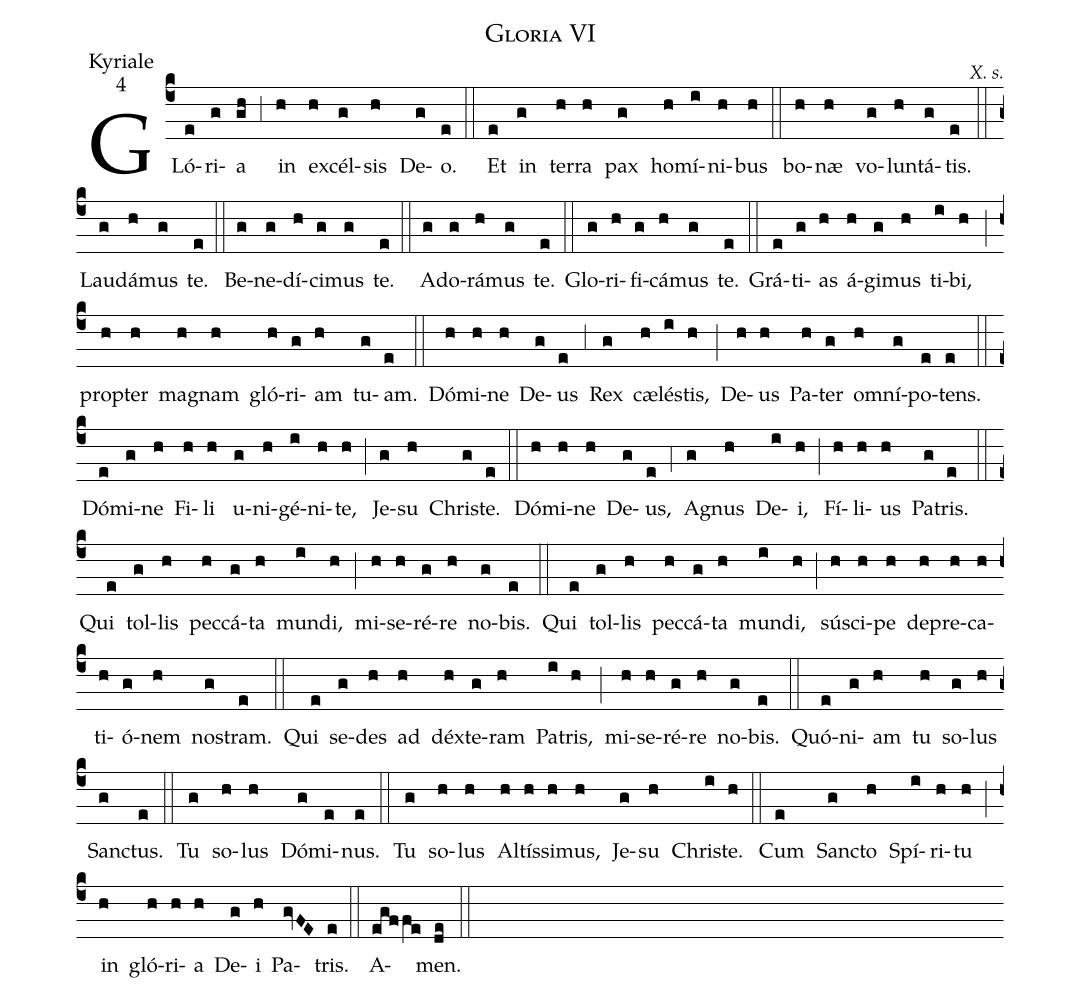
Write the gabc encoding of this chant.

name:Gloria VI;
office-part:Kyriale;
mode:4;
commentary:X. s.;
%%
(c4) GL{ó}(e)ri(g)a(gh) (;3)
in(h) ex(h)cél(g)sis(h) De(g)o.(e) (::)
Et(e) in(g) ter(h)ra(h) pax(g) ho(h)mí(i)ni(h)bus(h) (::)
bo(h)n<v>\ae</v>(h) vo(g)lun(h)tá(g)tis.(e) (::)
Lau(g)dá(h)mus(g) te.(e) (::)
Be(g)ne(g)dí(h)ci(g)mus(g) te.(e) (::)
A(g)do(g)rá(h)mus(g) te.(e) (::)
Glo(g)ri(h)fi(g)cá(h)mus(g) te.(e) (::)
Grá(e)ti(g)as(h) á(h)gi(g)mus(h) ti(i)bi,(h) (;)
pro(h)pter(h) ma(h)gnam(h) gló(h)ri(g)am(h) tu(g)am.(e) (::)
Dó(h)mi(h)ne(h) De(g)us(e) (;3)
Rex(g) c<v>\ae</v>(h)lés(i)tis,(h) (;)
De(h)us(h) Pa(h)ter(g) om(h)ní(g)po(e)tens.(e) (::)
Dó(e)mi(g)ne(h) Fi(h)li(h) u(g)ni(h)gé(i)ni(h)te,(h) (;)
Je(g)su(h) Chri(g)ste.(e) (::)
Dó(h)mi(h)ne(h) De(g)us,(e) (;4)
A(g)gnus(h) De(i)i,(h) (;)
Fí(h)li(h)us(h) Pa(g)tris.(e) (::)
Qui(e) tol(g)lis(h) pec(h)cá(g)ta(h) mun(i)di,(h) (;)
mi(h)se(h)ré(g)re(h) no(g)bis.(e) (::)
Qui(e) tol(g)lis(h) pec(h)cá(g)ta(h) mun(i)di,(h) (;)
sú(h)sci(h)pe(h) de(h)pre(h)ca(h)ti(h)ó(g)nem(h) no(g)stram.(e) (::)
Qui(e) se(g)des(h) ad(h) dé(h)xte(g)ram(h) Pa(i)tris,(h) (;)
mi(h)se(h)ré(g)re(h) no(g)bis.(e) (::)
Quó(e)ni(g)am(h) tu(h) so(g)lus(h) San(g)ctus.(e) (::)
Tu(g) so(h)lus(h) Dó(g)mi(e)nus.(e) (::)
Tu(g) so(h)lus(h) Al(h)tís(h)si(h)mus,(h) Je(g)su(h) Chri(i)ste.(h) (::)
Cum(e) San(g)cto(h) Spí(i)ri(h)tu(h) (;)
in(h) gló(h)ri(h)a(h) De(g)i(h) Pa(gvFE)tris.(e) (::)
A(egffe)men.(de) (::)
